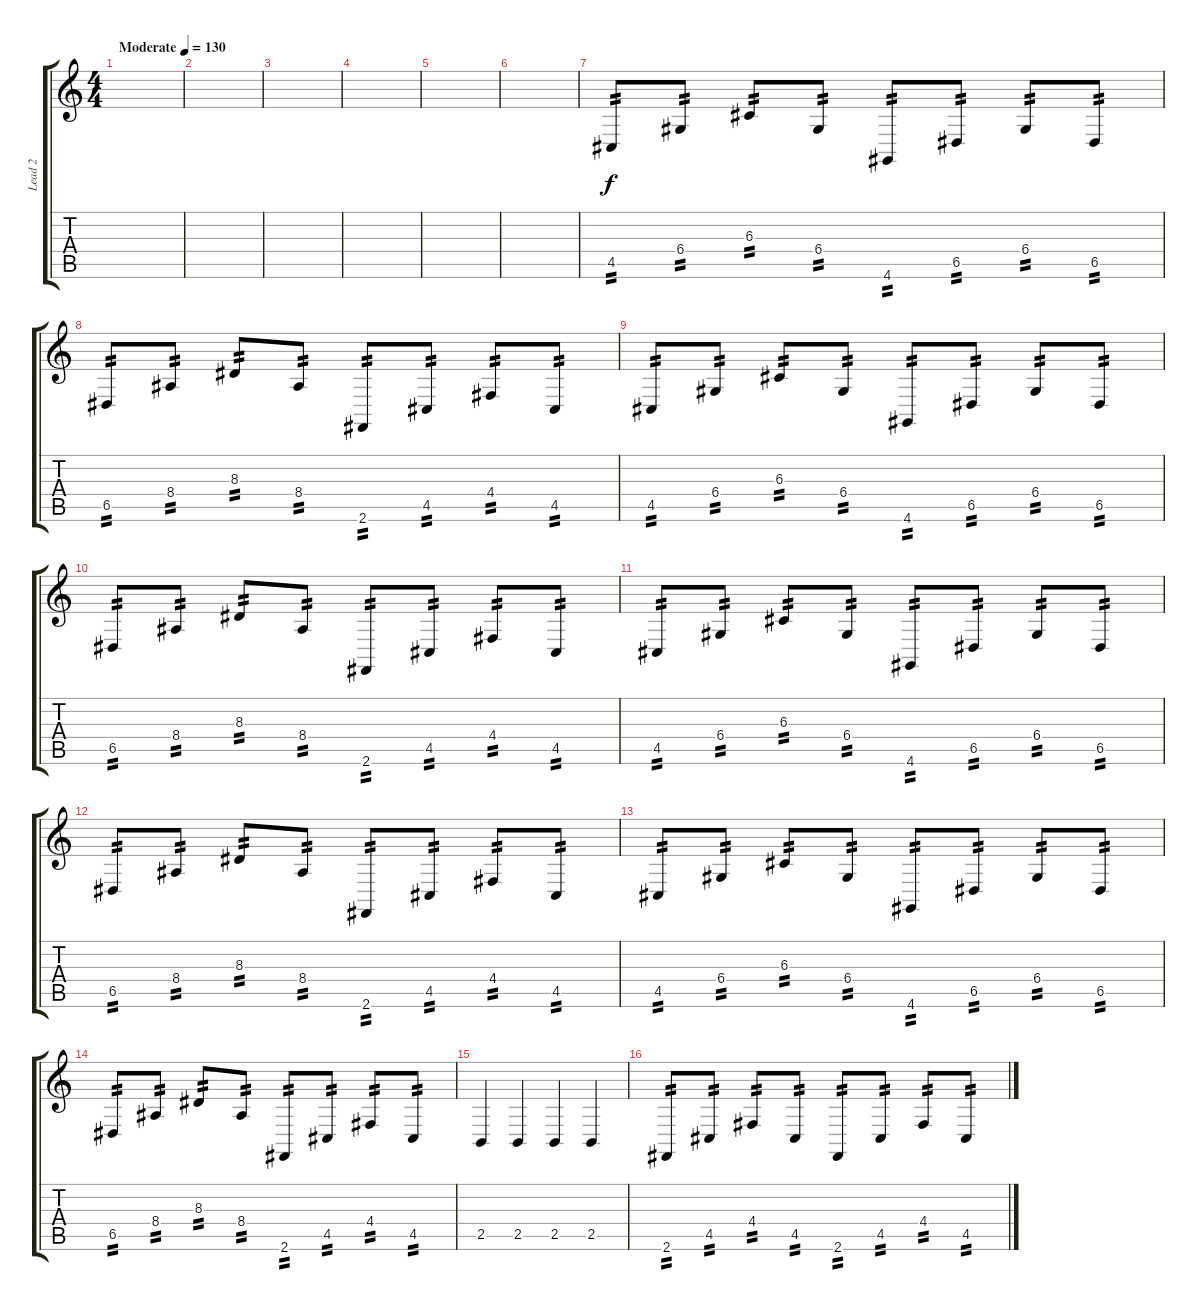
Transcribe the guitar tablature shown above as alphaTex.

\track ("Lead 2" "Lead 2") {instrument lead1square}
\staff {score tabs}
\tuning (E4 B3 G3 D3 A2 E2) {hide}
\ts (4 4)
\tempo (130 "Moderate")
\clef g2
\ks c
|
|
|
|
|
|
4.5.8{tp 2} 6.4.8{tp 2} 6.3.8{tp 2} 6.4.8{tp 2} 4.6.8{tp 2} 6.5.8{tp 2} 6.4.8{tp 2} 6.5.8{tp 2} |
6.5.8{tp 2} 8.4.8{tp 2} 8.3.8{tp 2} 8.4.8{tp 2} 2.6.8{tp 2} 4.5.8{tp 2} 4.4.8{tp 2} 4.5.8{tp 2} |
4.5.8{tp 2} 6.4.8{tp 2} 6.3.8{tp 2} 6.4.8{tp 2} 4.6.8{tp 2} 6.5.8{tp 2} 6.4.8{tp 2} 6.5.8{tp 2} |
6.5.8{tp 2} 8.4.8{tp 2} 8.3.8{tp 2} 8.4.8{tp 2} 2.6.8{tp 2} 4.5.8{tp 2} 4.4.8{tp 2} 4.5.8{tp 2} |
4.5.8{tp 2} 6.4.8{tp 2} 6.3.8{tp 2} 6.4.8{tp 2} 4.6.8{tp 2} 6.5.8{tp 2} 6.4.8{tp 2} 6.5.8{tp 2} |
6.5.8{tp 2} 8.4.8{tp 2} 8.3.8{tp 2} 8.4.8{tp 2} 2.6.8{tp 2} 4.5.8{tp 2} 4.4.8{tp 2} 4.5.8{tp 2} |
4.5.8{tp 2} 6.4.8{tp 2} 6.3.8{tp 2} 6.4.8{tp 2} 4.6.8{tp 2} 6.5.8{tp 2} 6.4.8{tp 2} 6.5.8{tp 2} |
6.5.8{tp 2} 8.4.8{tp 2} 8.3.8{tp 2} 8.4.8{tp 2} 2.6.8{tp 2} 4.5.8{tp 2} 4.4.8{tp 2} 4.5.8{tp 2} |
2.5.4 2.5.4 2.5.4 2.5.4 |
2.6.8{tp 2} 4.5.8{tp 2} 4.4.8{tp 2} 4.5.8{tp 2} 2.6.8{tp 2} 4.5.8{tp 2} 4.4.8{tp 2} 4.5.8{tp 2}
